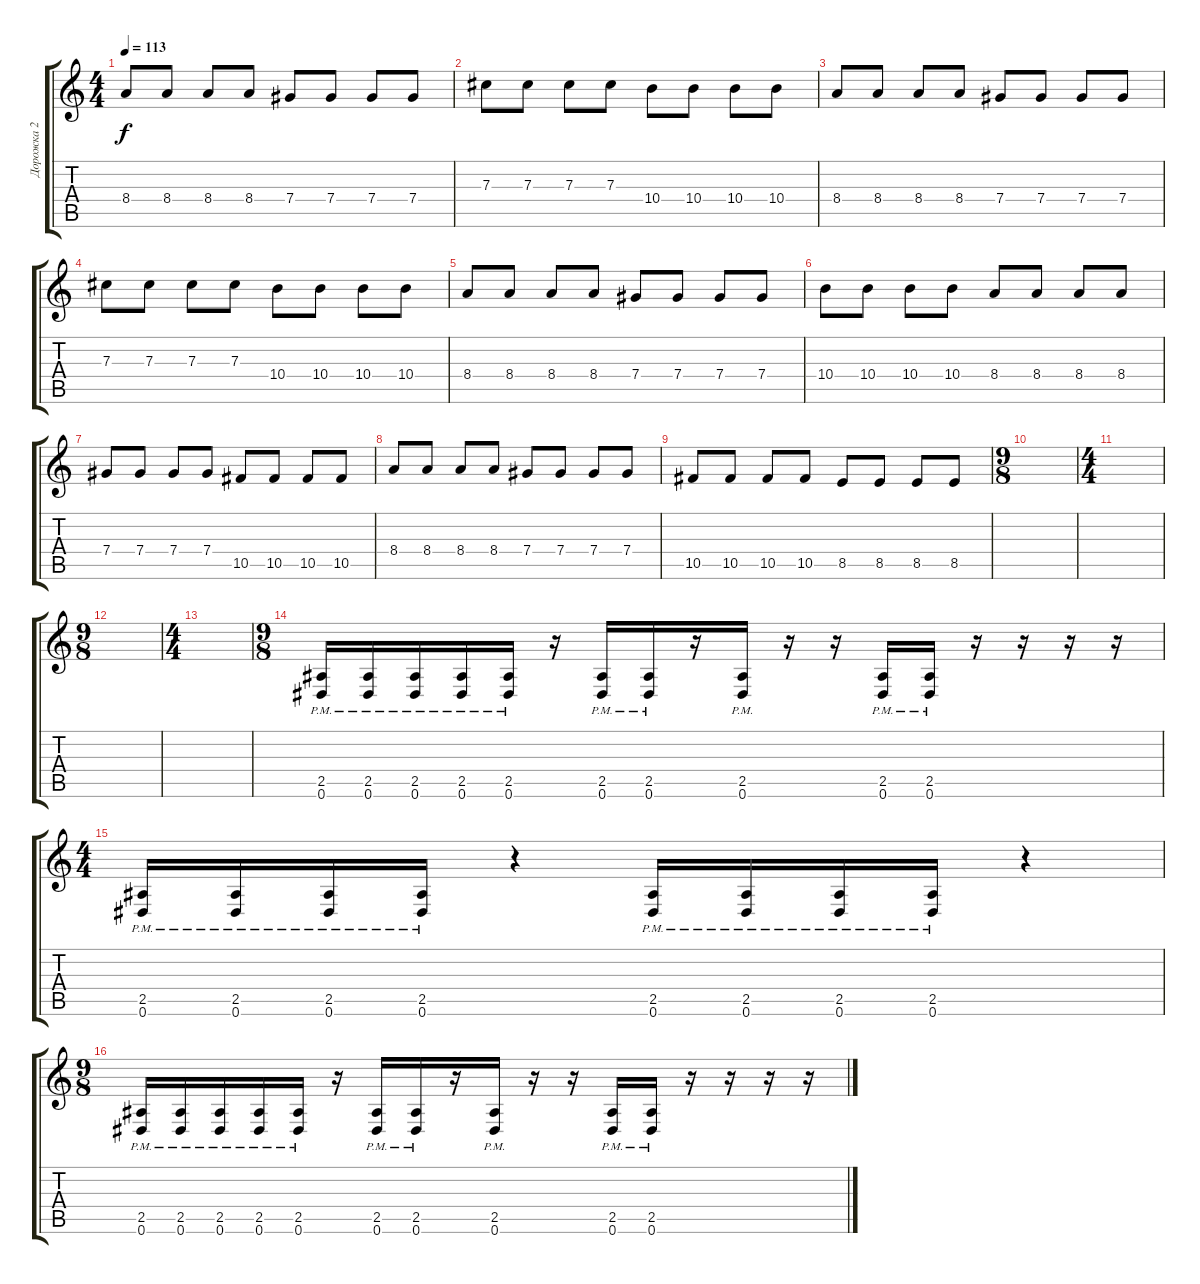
\track ("Дорожка 2" "Дорожка 2") {instrument overdrivenguitar}
\staff {score tabs}
\tuning (Eb4 Bb3 Gb3 Db3 Ab2 Eb2) {hide}
\ts (4 4)
\tempo 113
\clef g2
\ks c
8.4.8{dy f} 8.4.8 8.4.8 8.4.8 7.4.8 7.4.8 7.4.8 7.4.8 |
7.3.8 7.3.8 7.3.8 7.3.8 10.4.8 10.4.8 10.4.8 10.4.8 |
8.4.8 8.4.8 8.4.8 8.4.8 7.4.8 7.4.8 7.4.8 7.4.8 |
7.3.8 7.3.8 7.3.8 7.3.8 10.4.8 10.4.8 10.4.8 10.4.8 |
8.4.8 8.4.8 8.4.8 8.4.8 7.4.8 7.4.8 7.4.8 7.4.8 |
10.4.8 10.4.8 10.4.8 10.4.8 8.4.8 8.4.8 8.4.8 8.4.8 |
7.4.8 7.4.8 7.4.8 7.4.8 10.5.8 10.5.8 10.5.8 10.5.8 |
8.4.8 8.4.8 8.4.8 8.4.8 7.4.8 7.4.8 7.4.8 7.4.8 |
10.5.8 10.5.8 10.5.8 10.5.8 8.5.8 8.5.8 8.5.8 8.5.8 |
\ts (9 8)
|
\ts (4 4)
|
\ts (9 8)
|
\ts (4 4)
|
\ts (9 8)
(2.5{pm} 0.6{pm}).16 (2.5{pm} 0.6{pm}).16 (2.5{pm} 0.6{pm}).16 (2.5{pm} 0.6{pm}).16 (2.5{pm} 0.6{pm}).16 r.16 (2.5{pm} 0.6{pm}).16 (2.5{pm} 0.6{pm}).16 r.16 (2.5{pm} 0.6{pm}).16 r.16 r.16 (2.5{pm} 0.6{pm}).16 (2.5{pm} 0.6{pm}).16 r.16 r.16 r.16 r.16 |
\ts (4 4)
(2.5{pm} 0.6{pm}).16 (2.5{pm} 0.6{pm}).16 (2.5{pm} 0.6{pm}).16 (2.5{pm} 0.6{pm}).16 r.4 (2.5{pm} 0.6{pm}).16 (2.5{pm} 0.6{pm}).16 (2.5{pm} 0.6{pm}).16 (2.5{pm} 0.6{pm}).16 r.4 |
\ts (9 8)
(2.5{pm} 0.6{pm}).16 (2.5{pm} 0.6{pm}).16 (2.5{pm} 0.6{pm}).16 (2.5{pm} 0.6{pm}).16 (2.5{pm} 0.6{pm}).16 r.16 (2.5{pm} 0.6{pm}).16 (2.5{pm} 0.6{pm}).16 r.16 (2.5{pm} 0.6{pm}).16 r.16 r.16 (2.5{pm} 0.6{pm}).16 (2.5{pm} 0.6{pm}).16 r.16 r.16 r.16 r.16
